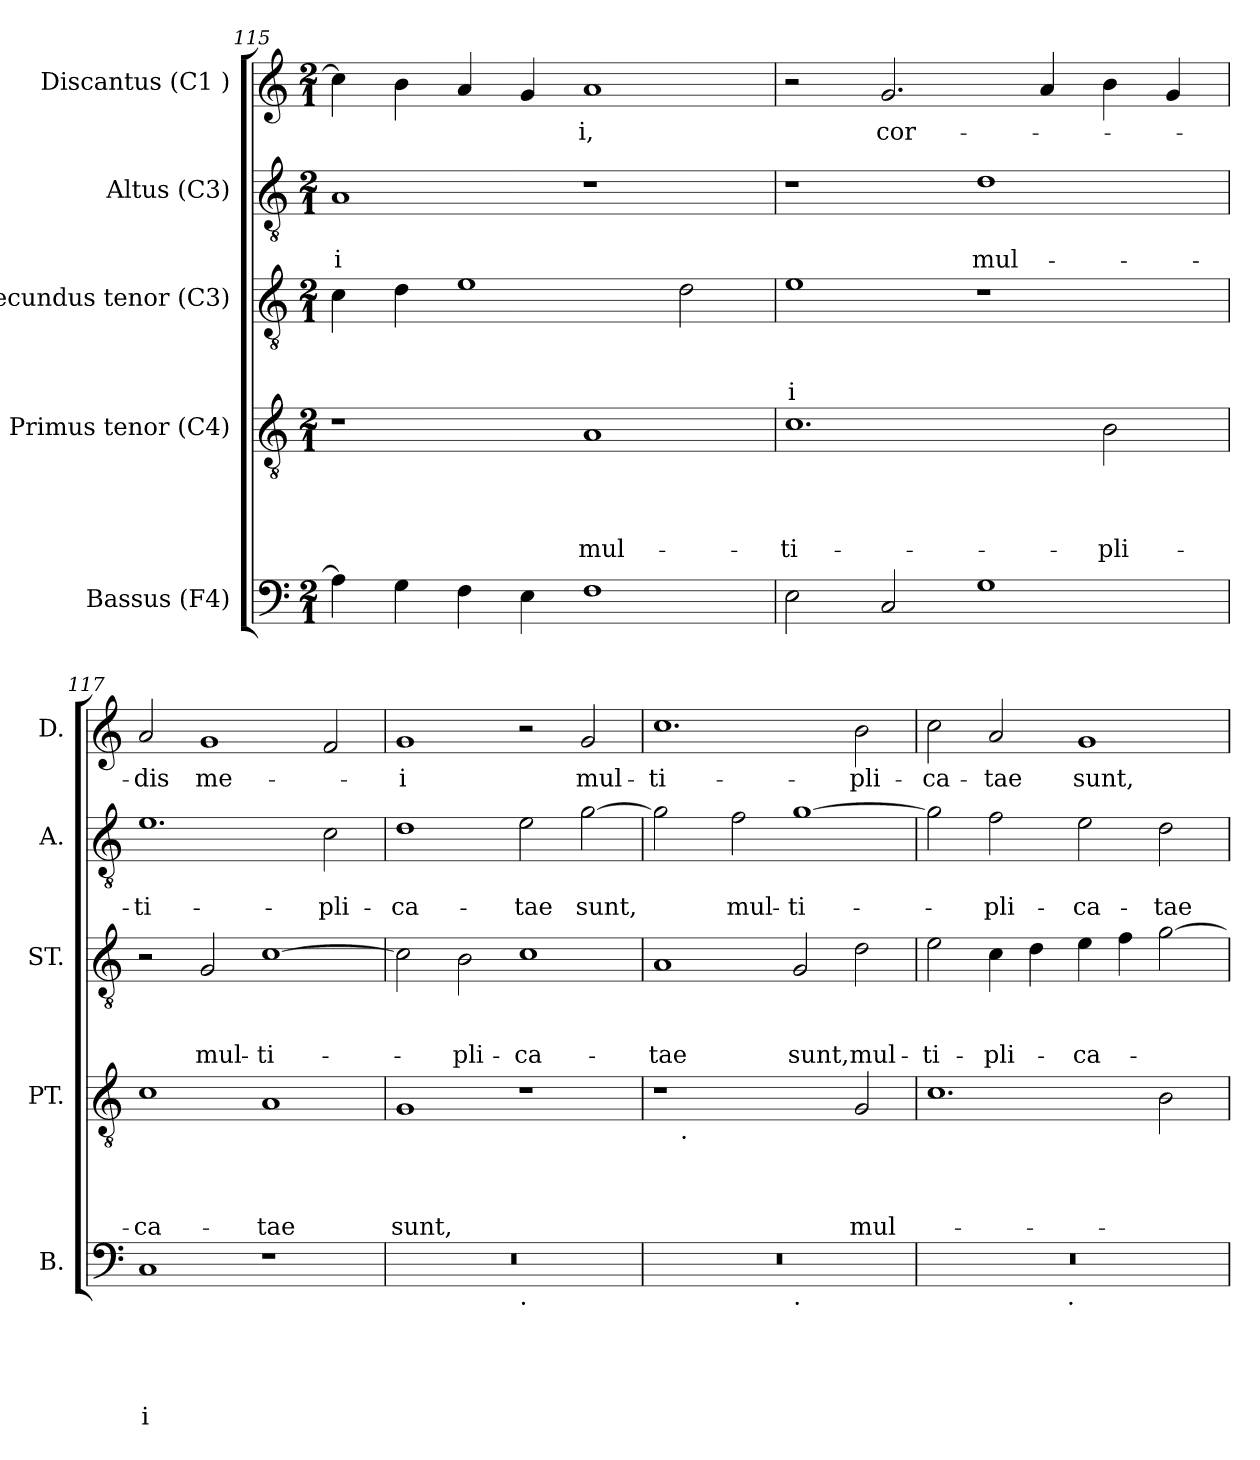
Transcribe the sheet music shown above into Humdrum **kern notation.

**kern	**text	**text	**text	**text	**text	**kern	**text	**text	**text	**text	**kern	**text	**text	**text	**kern	**text	**text	**kern	**text
*part5	*part5	*part5	*part5	*part5	*part5	*part4	*part4	*part4	*part4	*part4	*part3	*part3	*part3	*part3	*part2	*part2	*part2	*part1	*part1
*staff5	*staff5	*staff5	*staff5	*staff5	*staff5	*staff4	*staff4	*staff4	*staff4	*staff4	*staff3	*staff3	*staff3	*staff3	*staff2	*staff2	*staff2	*staff1	*staff1
*I"Bassus (F4)	*	*	*	*	*	*I"Primus tenor (C4)	*	*	*	*	*I"Secundus tenor (C3)	*	*	*	*I"Altus (C3)	*	*	*I"Discantus (C1 )	*
*I'B.	*	*	*	*	*	*I'PT.	*	*	*	*	*I'ST.	*	*	*	*I'A.	*	*	*I'D.	*
*clefF4	*	*	*	*	*	*clefGv2	*	*	*	*	*clefGv2	*	*	*	*clefGv2	*	*	*clefG2	*
*k[]	*	*	*	*	*	*k[]	*	*	*	*	*k[]	*	*	*	*k[]	*	*	*k[]	*
*C:	*	*	*	*	*	*C:	*	*	*	*	*C:	*	*	*	*C:	*	*	*C:	*
*M2/1	*	*	*	*	*	*M2/1	*	*	*	*	*M2/1	*	*	*	*M2/1	*	*	*M2/1	*
=115	=115	=115	=115	=115	=115	=115	=115	=115	=115	=115	=115	=115	=115	=115	=115	=115	=115	=115	=115
!	!	!	!	!	!	!	!	!	!	!	!	!	!	!	!	!	!LO:LY:b	!	!
4A\]	.	.	.	.	.	1r	.	.	.	.	4c\	.	.	.	1A	.	-i	4cc\]	.
4G\	.	.	.	.	.	.	.	.	.	.	4d\	.	.	.	.	.	.	4b\	.
4F\	.	.	.	.	.	.	.	.	.	.	1e	.	.	.	.	.	.	4a/	.
4E\	.	.	.	.	.	.	.	.	.	.	.	.	.	.	.	.	.	4g/	.
!	!	!	!	!	!	!	!	!	!	!LO:LY:b	!	!	!	!	!	!	!	!	!LO:LY:b
1F	.	.	.	.	.	1A	.	.	.	mul-	.	.	.	.	1r	.	.	1a	-i,
.	.	.	.	.	.	.	.	.	.	.	2d\	.	.	.	.	.	.	.	.
=116	=116	=116	=116	=116	=116	=116	=116	=116	=116	=116	=116	=116	=116	=116	=116	=116	=116	=116	=116
!	!	!	!	!	!	!	!	!	!	!LO:LY:b	!	!	!	!LO:LY:b:rj	!	!	!	!	!
2E\	.	.	.	.	.	1.c	.	.	.	-ti-	1e	.	.	-i	1r	.	.	2r	.
!	!	!	!	!	!	!	!	!	!	!	!	!	!	!	!	!	!	!	!LO:LY:b
2C/	.	.	.	.	.	.	.	.	.	.	.	.	.	.	.	.	.	2.g/	cor-
!	!	!	!	!	!	!	!	!	!	!	!	!	!	!	!	!	!LO:LY:b	!	!
1G	.	.	.	.	.	.	.	.	.	.	1r	.	.	.	1d	.	mul-	.	.
.	.	.	.	.	.	.	.	.	.	.	.	.	.	.	.	.	.	4a/	.
!	!	!	!	!	!	!	!	!	!	!LO:LY:b	!	!	!	!	!	!	!	!	!
.	.	.	.	.	.	2B\	.	.	.	-pli-	.	.	.	.	.	.	.	4b\	.
.	.	.	.	.	.	.	.	.	.	.	.	.	.	.	.	.	.	4g/	.
!!LO:PB:g=z
=117	=117	=117	=117	=117	=117	=117	=117	=117	=117	=117	=117	=117	=117	=117	=117	=117	=117	=117	=117
!	!	!	!	!	!LO:LY:b:rj	!	!	!	!	!LO:LY:b	!	!	!	!	!	!	!LO:LY:b	!	!LO:LY:b
1C	.	.	.	.	-i	1c	.	.	.	-ca-	2r	.	.	.	1.e	.	-ti-	2a/	-dis
!	!	!	!	!	!	!	!	!	!	!	!	!	!	!LO:LY:b	!	!	!	!	!LO:LY:b
.	.	.	.	.	.	.	.	.	.	.	2G/	.	.	mul-	.	.	.	1g	me-
!	!	!	!	!	!	!	!	!	!	!LO:LY:b	!	!	!	!LO:LY:b	!	!	!	!	!
1r	.	.	.	.	.	1A	.	.	.	-tae	[>1c	.	.	-ti-	.	.	.	.	.
!	!	!	!	!	!	!	!	!	!	!	!	!	!	!	!	!	!LO:LY:b	!	!
.	.	.	.	.	.	.	.	.	.	.	.	.	.	.	2c\	.	-pli-	2f/	.
=118	=118	=118	=118	=118	=118	=118	=118	=118	=118	=118	=118	=118	=118	=118	=118	=118	=118	=118	=118
!	!	!	!	!	!	!	!	!	!	!LO:LY:b	!	!	!	!	!	!	!LO:LY:b	!	!LO:LY:b:rj
*^	*	*	*	*	*	*	*	*	*	*	*	*	*	*	*	*	*	*	*
0r	1ryy	.	.	.	.	.	1G	.	.	.	sunt,	2c\]	.	.	.	1d	.	-ca-	1g	-i
!	!	!	!	!	!	!	!	!	!	!	!	!	!	!	!LO:LY:b	!	!	!	!	!
.	.	.	.	.	.	.	.	.	.	.	.	2B\	.	.	-pli-	.	.	.	.	.
!	!LO:TX:b:t=.	!	!	!	!	!	!	!	!	!	!	!	!	!	!	!	!	!	!	!
!	!	!	!	!	!	!	!	!	!	!	!	!	!	!	!LO:LY:b	!	!	!LO:LY:b	!	!
.	1ryy	.	.	.	.	.	1r	.	.	.	.	1c	.	.	-ca-	2e\	.	-tae	2r	.
!	!	!	!	!	!	!	!	!	!	!	!	!	!	!	!	!	!	!LO:LY:b	!	!LO:LY:b
.	.	.	.	.	.	.	.	.	.	.	.	.	.	.	.	[>2g\	.	sunt,	2g/	mul-
=119	=119	=119	=119	=119	=119	=119	=119	=119	=119	=119	=119	=119	=119	=119	=119	=119	=119	=119	=119	=119
!	!	!	!	!	!	!	!	!	!	!	!	!	!	!	!LO:LY:b	!	!	!	!	!LO:LY:b
*	*	*	*	*	*	*	*^	*	*	*	*	*	*	*	*	*	*	*	*	*
0r	1ryy	.	.	.	.	.	1r	8ryy	.	.	.	.	1A	.	.	-tae	2g\]	.	.	1.cc	-ti-
!	!	!	!	!	!	!	!	!LO:TX:b:t=.	!	!	!	!	!	!	!	!	!	!	!	!	!
.	.	.	.	.	.	.	.	1...ryy	.	.	.	.	.	.	.	.	.	.	.	.	.
!	!	!	!	!	!	!	!	!	!	!	!	!	!	!	!	!	!	!	!LO:LY:b	!	!
.	.	.	.	.	.	.	.	.	.	.	.	.	.	.	.	.	2f\	.	mul-	.	.
!	!LO:TX:b:t=.	!	!	!	!	!	!	!	!	!	!	!	!	!	!	!	!	!	!	!	!
!	!	!	!	!	!	!	!	!	!	!	!	!	!	!	!	!LO:LY:b	!	!	!LO:LY:b	!	!
.	1ryy	.	.	.	.	.	2ryy	.	.	.	.	.	2G/	.	.	sunt,	[>1g	.	-ti-	.	.
!	!	!	!	!	!	!	!	!	!	!	!	!LO:LY:b	!	!	!	!LO:LY:b	!	!	!	!	!LO:LY:b
.	.	.	.	.	.	.	2G/	.	.	.	.	mul-	2d\	.	.	mul-	.	.	.	2b\	-pli-
=120	=120	=120	=120	=120	=120	=120	=120	=120	=120	=120	=120	=120	=120	=120	=120	=120	=120	=120	=120	=120	=120
!	!	!	!	!	!	!	!	!	!	!	!	!	!	!	!	!LO:LY:b	!	!	!	!	!LO:LY:b
*	*	*	*	*	*	*	*v	*v	*	*	*	*	*	*	*	*	*	*	*	*	*
0r	2ryy	.	.	.	.	.	1.c	.	.	.	.	2e\	.	.	-ti-	2g\]	.	.	2cc\	-ca-
!	!	!	!	!	!	!	!	!	!	!	!	!	!	!	!LO:LY:b	!	!	!LO:LY:b	!	!LO:LY:b
.	4...ryy	.	.	.	.	.	.	.	.	.	.	4c\	.	.	-pli-	2f\	.	-pli-	2a/	-tae
.	.	.	.	.	.	.	.	.	.	.	.	4d\	.	.	.	.	.	.	.	.
!	!LO:TX:b:t=.	!	!	!	!	!	!	!	!	!	!	!	!	!	!	!	!	!	!	!
.	1ryy	.	.	.	.	.	.	.	.	.	.	.	.	.	.	.	.	.	.	.
!	!	!	!	!	!	!	!	!	!	!	!	!	!	!	!LO:LY:b	!	!	!LO:LY:b	!	!LO:LY:b
.	.	.	.	.	.	.	.	.	.	.	.	4e\	.	.	-ca-	2e\	.	-ca-	1g	sunt,
.	.	.	.	.	.	.	.	.	.	.	.	4f\	.	.	.	.	.	.	.	.
!	!	!	!	!	!	!	!	!	!	!	!	!	!	!	!	!	!	!LO:LY:b	!	!
.	.	.	.	.	.	.	2B\	.	.	.	.	[<2g\	.	.	.	2d\	.	-tae	.	.
.	32ryy	.	.	.	.	.	.	.	.	.	.	.	.	.	.	.	.	.	.	.
*v	*v	*	*	*	*	*	*	*	*	*	*	*	*	*	*	*	*	*	*	*
=	=	=	=	=	=	=	=	=	=	=	=	=	=	=	=	=	=	=	=
*-	*-	*-	*-	*-	*-	*-	*-	*-	*-	*-	*-	*-	*-	*-	*-	*-	*-	*-	*-
